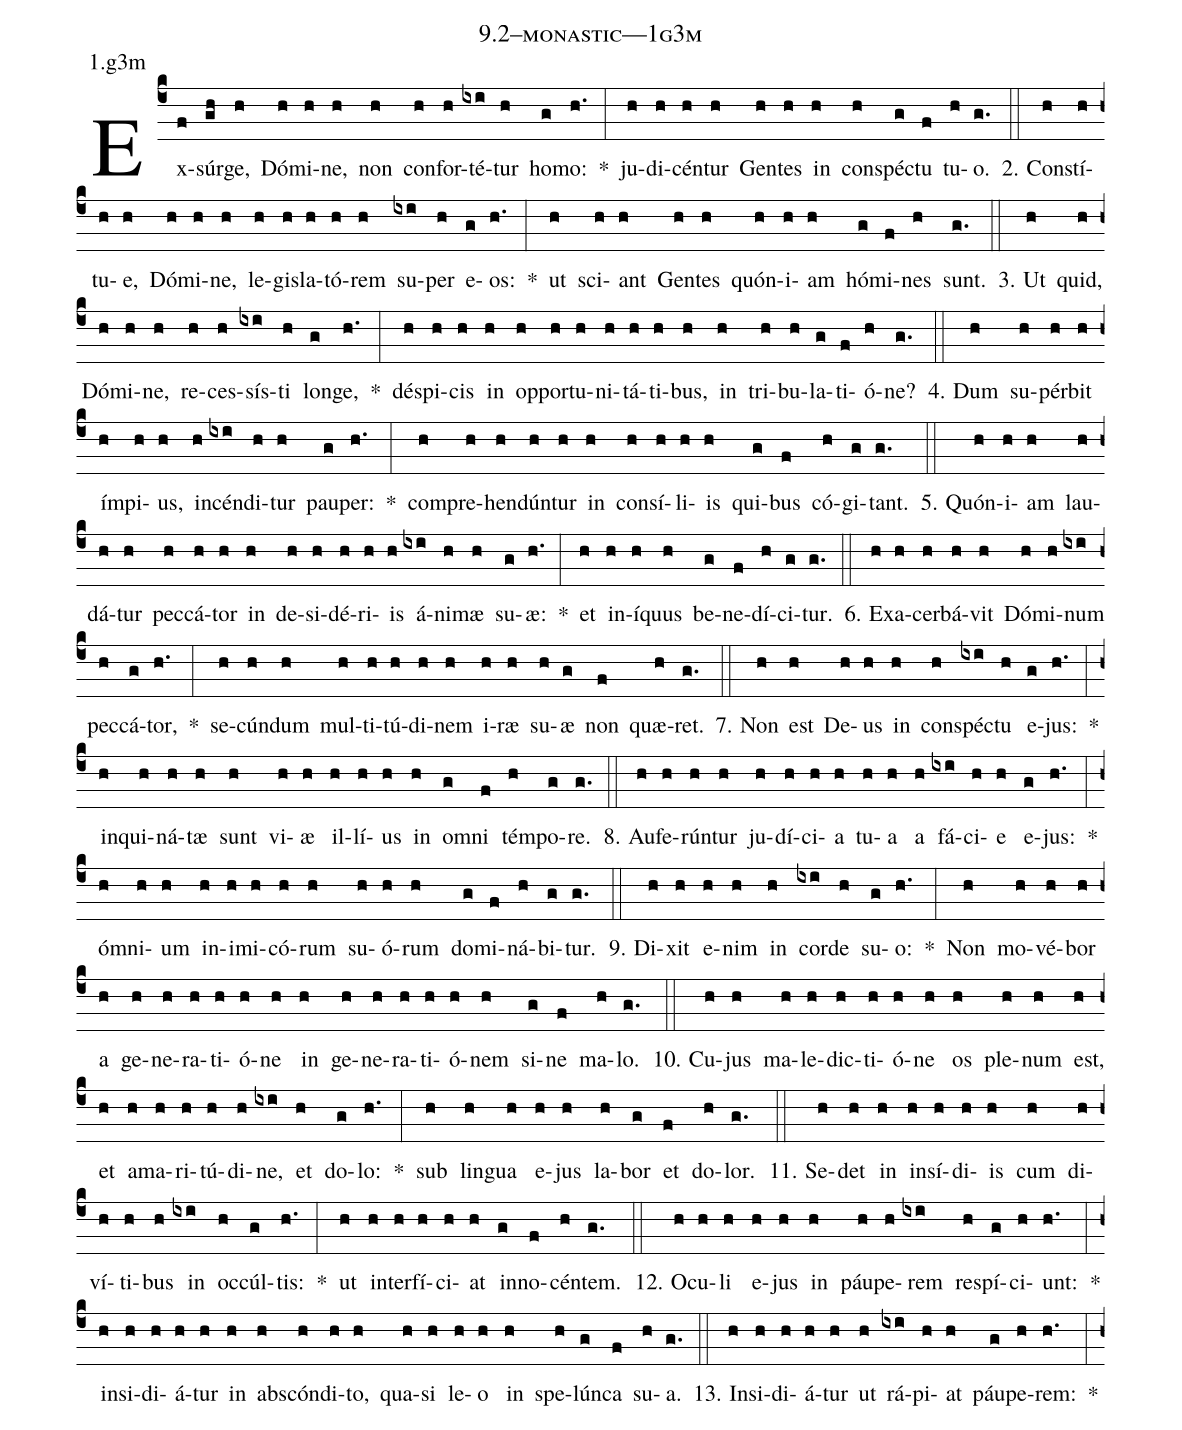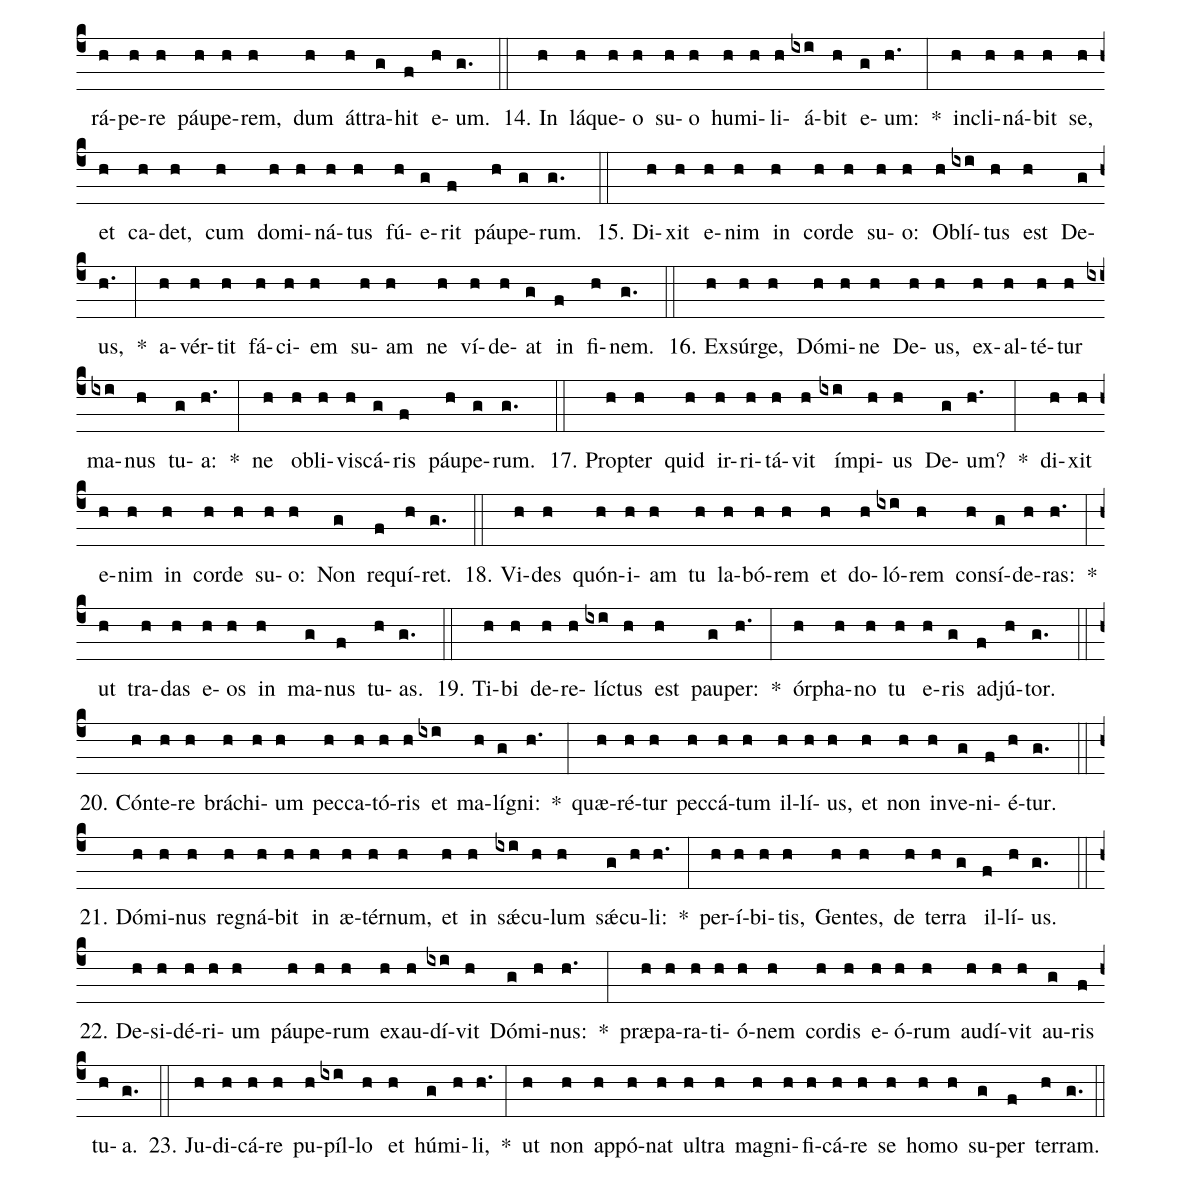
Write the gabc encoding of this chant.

name: 9.2--monastic---1g3m;
annotation: 1.g3m;
%%
(c4)Ex(f)súr(gh)ge,(h) Dó(h)mi(h)ne,(h) non(h) con(h)for(h)té(ixi)tur(h) ho(g)mo:(h.) *(:) ju(h)di(h)cén(h)tur(h) Gen(h)tes(h) in(h) con(h)spéc(g)tu(f) tu(h)o.(g.) (::)
2. Con(h)stí(h)tu(h)e,(h) Dó(h)mi(h)ne,(h) le(h)gis(h)la(h)tó(h)rem(h) su(ixi)per(h) e(g)os:(h.) *(:) ut(h) sci(h)ant(h) Gen(h)tes(h) quón(h)i(h)am(h) hó(g)mi(f)nes(h) sunt.(g.) (::)
3. Ut(h) quid,(h) Dó(h)mi(h)ne,(h) re(h)ces(h)sís(ixi)ti(h) lon(g)ge,(h.) *(:) dé(h)spi(h)cis(h) in(h) op(h)por(h)tu(h)ni(h)tá(h)ti(h)bus,(h) in(h) tri(h)bu(h)la(g)ti(f)ó(h)ne?(g.) (::)
4. Dum(h) su(h)pér(h)bit(h) ím(h)pi(h)us,(h) in(h)cén(ixi)di(h)tur(h) pau(g)per:(h.) *(:) com(h)pre(h)hen(h)dún(h)tur(h) in(h) con(h)sí(h)li(h)is(h) qui(g)bus(f) có(h)gi(g)tant.(g.) (::)
5. Quón(h)i(h)am(h) lau(h)dá(h)tur(h) pec(h)cá(h)tor(h) in(h) de(h)si(h)dé(h)ri(h)is(h) á(ixi)ni(h)mæ(h) su(g)æ:(h.) *(:) et(h) in(h)í(h)quus(h) be(g)ne(f)dí(h)ci(g)tur.(g.) (::)
6. Ex(h)a(h)cer(h)bá(h)vit(h) Dó(h)mi(h)num(ixi) pec(h)cá(g)tor,(h.) *(:) se(h)cún(h)dum(h) mul(h)ti(h)tú(h)di(h)nem(h) i(h)ræ(h) su(h)æ(g) non(f) quæ(h)ret.(g.) (::)
7. Non(h) est(h) De(h)us(h) in(h) con(h)spéc(ixi)tu(h) e(g)jus:(h.) *(:) in(h)qui(h)ná(h)tæ(h) sunt(h) vi(h)æ(h) il(h)lí(h)us(h) in(h) om(g)ni(f) tém(h)po(g)re.(g.) (::)
8. Au(h)fe(h)rún(h)tur(h) ju(h)dí(h)ci(h)a(h) tu(h)a(h) a(h) fá(ixi)ci(h)e(h) e(g)jus:(h.) *(:) óm(h)ni(h)um(h) in(h)i(h)mi(h)có(h)rum(h) su(h)ó(h)rum(h) do(g)mi(f)ná(h)bi(g)tur.(g.) (::)
9. Di(h)xit(h) e(h)nim(h) in(h) cor(ixi)de(h) su(g)o:(h.) *(:) Non(h) mo(h)vé(h)bor(h) a(h) ge(h)ne(h)ra(h)ti(h)ó(h)ne(h) in(h) ge(h)ne(h)ra(h)ti(h)ó(h)nem(h) si(g)ne(f) ma(h)lo.(g.) (::)
10. Cu(h)jus(h) ma(h)le(h)dic(h)ti(h)ó(h)ne(h) os(h) ple(h)num(h) est,(h) et(h) a(h)ma(h)ri(h)tú(h)di(h)ne,(ixi) et(h) do(g)lo:(h.) *(:) sub(h) lin(h)gua(h) e(h)jus(h) la(h)bor(g) et(f) do(h)lor.(g.) (::)
11. Se(h)det(h) in(h) in(h)sí(h)di(h)is(h) cum(h) di(h)ví(h)ti(h)bus(h) in(ixi) oc(h)cúl(g)tis:(h.) *(:) ut(h) in(h)ter(h)fí(h)ci(h)at(h) in(g)no(f)cén(h)tem.(g.) (::)
12. O(h)cu(h)li(h) e(h)jus(h) in(h) páu(h)pe(h)rem(ixi) re(h)spí(g)ci(h)unt:(h.) *(:) in(h)si(h)di(h)á(h)tur(h) in(h) abs(h)cón(h)di(h)to,(h) qua(h)si(h) le(h)o(h) in(h) spe(h)lún(g)ca(f) su(h)a.(g.) (::)
13. In(h)si(h)di(h)á(h)tur(h) ut(h) rá(ixi)pi(h)at(h) páu(g)pe(h)rem:(h.) *(:) rá(h)pe(h)re(h) páu(h)pe(h)rem,(h) dum(h) át(h)tra(g)hit(f) e(h)um.(g.) (::)
14. In(h) lá(h)que(h)o(h) su(h)o(h) hu(h)mi(h)li(h)á(ixi)bit(h) e(g)um:(h.) *(:) in(h)cli(h)ná(h)bit(h) se,(h) et(h) ca(h)det,(h) cum(h) do(h)mi(h)ná(h)tus(h) fú(h)e(g)rit(f) páu(h)pe(g)rum.(g.) (::)
15. Di(h)xit(h) e(h)nim(h) in(h) cor(h)de(h) su(h)o:(h) Ob(h)lí(ixi)tus(h) est(h) De(g)us,(h.) *(:) a(h)vér(h)tit(h) fá(h)ci(h)em(h) su(h)am(h) ne(h) ví(h)de(h)at(g) in(f) fi(h)nem.(g.) (::)
16. Ex(h)súr(h)ge,(h) Dó(h)mi(h)ne(h) De(h)us,(h) ex(h)al(h)té(h)tur(h) ma(ixi)nus(h) tu(g)a:(h.) *(:) ne(h) ob(h)li(h)vis(h)cá(g)ris(f) páu(h)pe(g)rum.(g.) (::)
17. Prop(h)ter(h) quid(h) ir(h)ri(h)tá(h)vit(h) ím(ixi)pi(h)us(h) De(g)um?(h.) *(:) di(h)xit(h) e(h)nim(h) in(h) cor(h)de(h) su(h)o:(h) Non(g) re(f)quí(h)ret.(g.) (::)
18. Vi(h)des(h) quón(h)i(h)am(h) tu(h) la(h)bó(h)rem(h) et(h) do(h)ló(ixi)rem(h) con(h)sí(g)de(h)ras:(h.) *(:) ut(h) tra(h)das(h) e(h)os(h) in(h) ma(g)nus(f) tu(h)as.(g.) (::)
19. Ti(h)bi(h) de(h)re(h)líc(ixi)tus(h) est(h) pau(g)per:(h.) *(:) ór(h)pha(h)no(h) tu(h) e(h)ris(g) ad(f)jú(h)tor.(g.) (::)
20. Cón(h)te(h)re(h) brá(h)chi(h)um(h) pec(h)ca(h)tó(h)ris(h) et(ixi) ma(h)lí(g)gni:(h.) *(:) quæ(h)ré(h)tur(h) pec(h)cá(h)tum(h) il(h)lí(h)us,(h) et(h) non(h) in(h)ve(g)ni(f)é(h)tur.(g.) (::)
21. Dó(h)mi(h)nus(h) re(h)gná(h)bit(h) in(h) æ(h)tér(h)num,(h) et(h) in(h) sǽ(ixi)cu(h)lum(h) sǽ(g)cu(h)li:(h.) *(:) per(h)í(h)bi(h)tis,(h) Gen(h)tes,(h) de(h) ter(h)ra(g) il(f)lí(h)us.(g.) (::)
22. De(h)si(h)dé(h)ri(h)um(h) páu(h)pe(h)rum(h) ex(h)au(h)dí(ixi)vit(h) Dó(g)mi(h)nus:(h.) *(:) præ(h)pa(h)ra(h)ti(h)ó(h)nem(h) cor(h)dis(h) e(h)ó(h)rum(h) au(h)dí(h)vit(h) au(g)ris(f) tu(h)a.(g.) (::)
23. Ju(h)di(h)cá(h)re(h) pu(h)píl(ixi)lo(h) et(h) hú(g)mi(h)li,(h.) *(:) ut(h) non(h) ap(h)pó(h)nat(h) ul(h)tra(h) ma(h)gni(h)fi(h)cá(h)re(h) se(h) ho(h)mo(h) su(g)per(f) ter(h)ram.(g.) (::)
